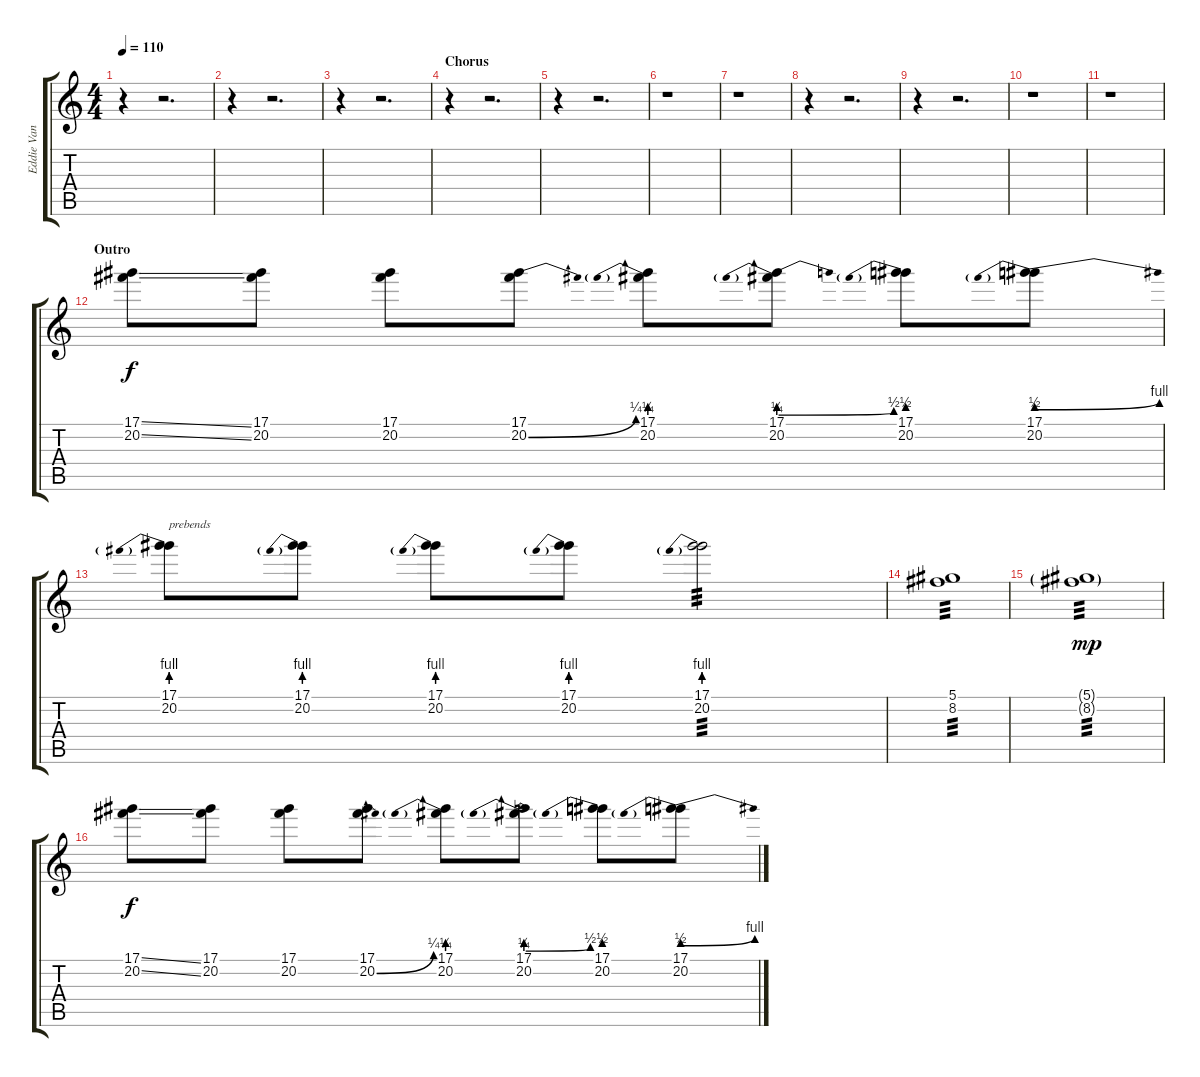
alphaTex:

\track ("Eddie Van Halen Outro" "Eddie Van ") {instrument distortionguitar}
\staff {score tabs}
\tuning (Eb4 Bb3 Gb3 Db3 Ab2 Eb2) {hide}
\ts (4 4)
\tempo 110
\clef g2
\ks c
r.4{dy f} r.2{d} |
r.4 r.2{d} |
r.4 r.2{d} |
\section ("" "Chorus")
r.4 r.2{d} |
r.4 r.2{d} |
r.1 |
r.1 |
r.4 r.2{d} |
r.4 r.2{d} |
r.1 |
r.1 |
\section ("" "Outro")
(17.1{ss} 20.2{ss}).8 (17.1 20.2).8 (17.1 20.2).8 (17.1 20.2{be (bend 0 0 60 1)}).8 (17.1 20.2{be (prebend 0 1 60 1)}).8 (17.1 20.2{be (prebendbend 0 1 60 2)}).8 (17.1 20.2{be (prebend 0 2 60 2)}).8 (17.1 20.2{be (prebendbend 0 2 60 4)}).8 |
(17.1 20.2{be (prebend 0 4 60 4)}).8{txt "prebends"} (17.1 20.2{be (prebend 0 4 60 4)}).8 (17.1 20.2{be (prebend 0 4 60 4)}).8 (17.1 20.2{be (prebend 0 4 60 4)}).8 (17.1 20.2{be (prebend 0 4 60 4)}).2{tp 3} |
(5.1 8.2).1{tp 3} |
(5.1{g} 8.2{g}).1{tp 3 dy mp} |
(17.1{ss} 20.2{ss}).8{dy f} (17.1 20.2).8 (17.1 20.2).8 (17.1 20.2{be (bend 0 0 60 1)}).8 (17.1 20.2{be (prebend 0 1 60 1)}).8 (17.1 20.2{be (prebendbend 0 1 60 2)}).8 (17.1 20.2{be (prebend 0 2 60 2)}).8 (17.1 20.2{be (prebendbend 0 2 60 4)}).8
